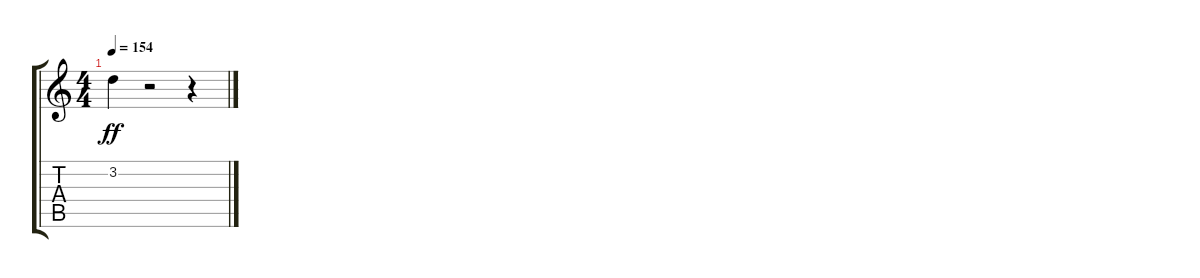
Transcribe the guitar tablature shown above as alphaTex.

\track "" {instrument electricbasspick}
\staff {score tabs}
\tuning (E4 B3 G3 D3 A2 E2) {hide}
\ts (4 4)
\tempo 154
\clef g2
\ks c
3.2.4{dy ff} r.2 r.4
